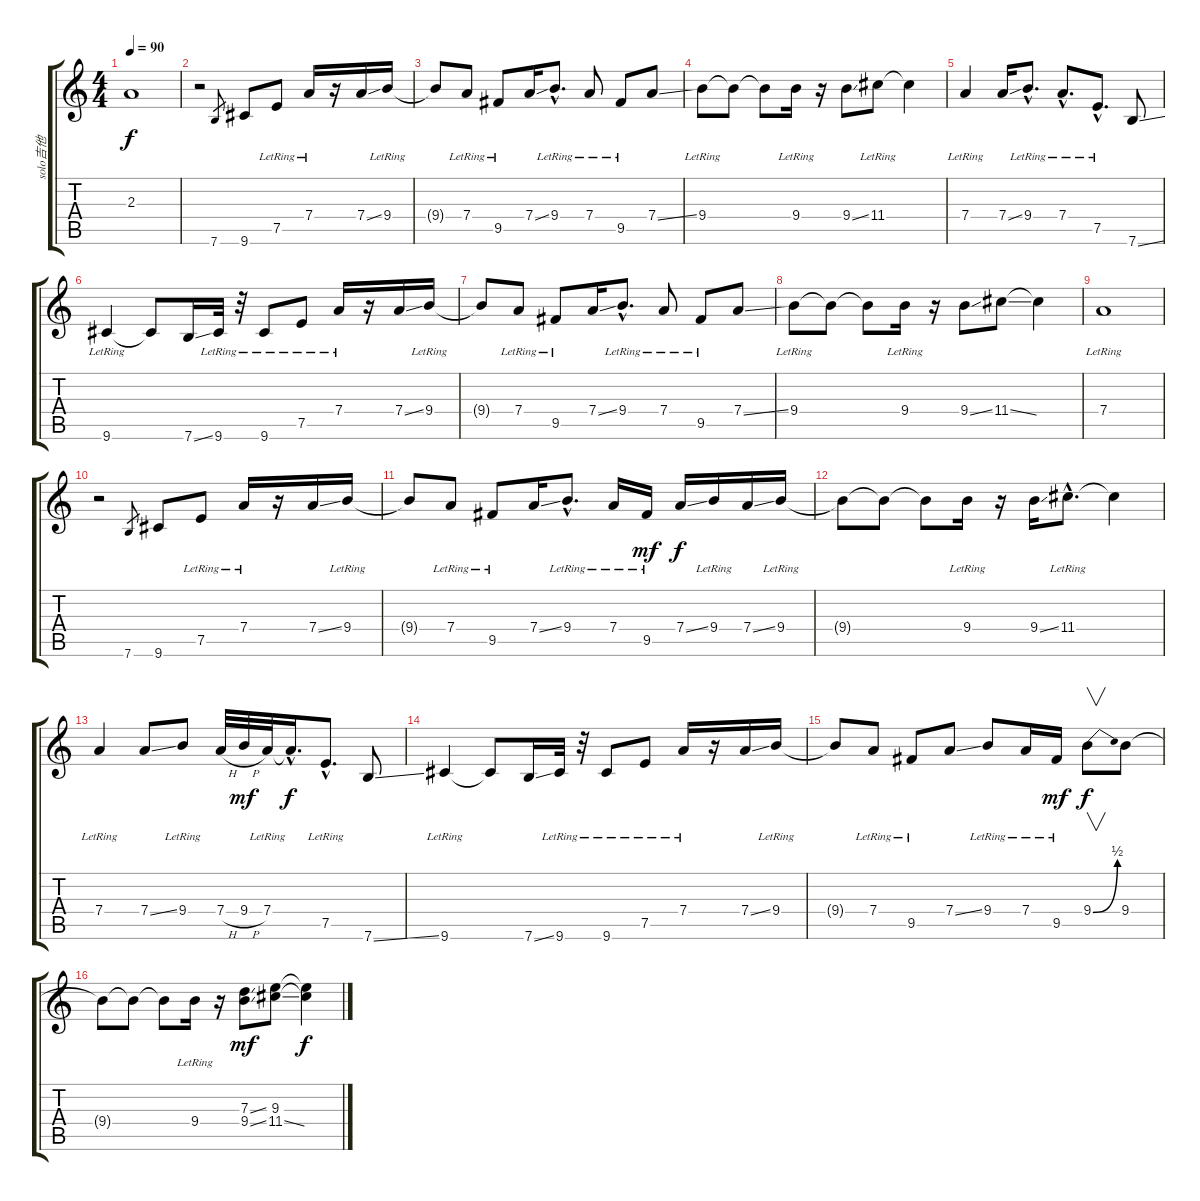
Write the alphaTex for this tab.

\track ("solo吉他" "solo吉他") {instrument overdrivenguitar}
\staff {score tabs}
\tuning (E4 B3 G3 D3 A2 E2) {hide}
\ts (4 4)
\tempo 90
\clef g2
\ks c
2.3.1{dy f} |
r.2 7.6.8{gr} 9.6.8 7.5{lr}.8 7.4{lr}.16 r.16 7.4{ss}.16 9.4{lr}.16 |
9.4{t}.8 7.4{lr}.8 9.5{lr}.8 7.4{ss}.16 9.4{hac lr}.8{d} 7.4{lr}.8 9.5{lr}.8 7.4{ss}.8 |
9.4{lr}.8 9.4{t}.8 9.4{t}.8 9.4{lr}.16 r.16 9.4{ss}.8 11.4{lr}.8 11.4{t}.4 |
7.4{lr}.4 7.4{ss}.16 9.4{hac lr}.8{d} 7.4{hac lr}.8{d} 7.5{hac lr}.8{d} 7.6{ss}.8 |
9.6{lr}.4 9.6{t}.8 7.6{ss}.16 9.6{lr}.32 r.32 9.6{lr}.8 7.5{lr}.8 7.4{lr}.16 r.16 7.4{ss}.16 9.4{lr}.16 |
9.4{t}.8 7.4{lr}.8 9.5{lr}.8 7.4{ss}.16 9.4{hac lr}.8{d} 7.4{lr}.8 9.5{lr}.8 7.4{ss}.8 |
9.4{lr}.8 9.4{t}.8 9.4{t}.8 9.4{lr}.16 r.16 9.4{ss}.8 11.4{ss}.8 11.4{t}.4 |
7.4{lr}.1 |
r.2 7.6.8{gr} 9.6.8 7.5{lr}.8 7.4{lr}.16 r.16 7.4{ss}.16 9.4{lr}.16 |
9.4{t}.8 7.4{lr}.8 9.5{lr}.8 7.4{ss}.16 9.4{hac lr}.8{d} 7.4{lr}.16 9.5{lr}.16{dy mf} 7.4{ss}.16{dy f} 9.4{lr}.16 7.4{ss}.16 9.4{lr}.16 |
9.4{t}.8 9.4{t}.8 9.4{t}.8 9.4{lr}.16 r.16 9.4{ss}.16 11.4{hac lr}.8{d} 11.4{t}.4 |
7.4{lr}.4 7.4{ss}.8 9.4{lr}.8 7.4{h}.32 9.4{h}.32{dy mf} 7.4{lr}.32 7.4{hac t}.16{d dy f} 7.5{hac lr}.8{d} 7.6{ss}.8 |
9.6{lr}.4 9.6{t}.8 7.6{ss}.16 9.6{lr}.32 r.32 9.6{lr}.8 7.5{lr}.8 7.4{lr}.16 r.16 7.4{ss}.16 9.4{lr}.16 |
9.4{t}.8 7.4{lr}.8 9.5{lr}.8 7.4{ss}.8 9.4{lr}.8 7.4{lr}.16 9.5{lr}.16{dy mf} 9.4{be (bend 0 0 60 2)}.8{v dy f} 9.4.8 |
9.4{t}.8 9.4{t}.8 9.4{t}.8 9.4{lr}.16 r.16 (7.3{ss} 9.4{ss}).8{dy mf} (9.3 11.4{ss}).8 (9.3{t} 11.4{t}).4{dy f}
